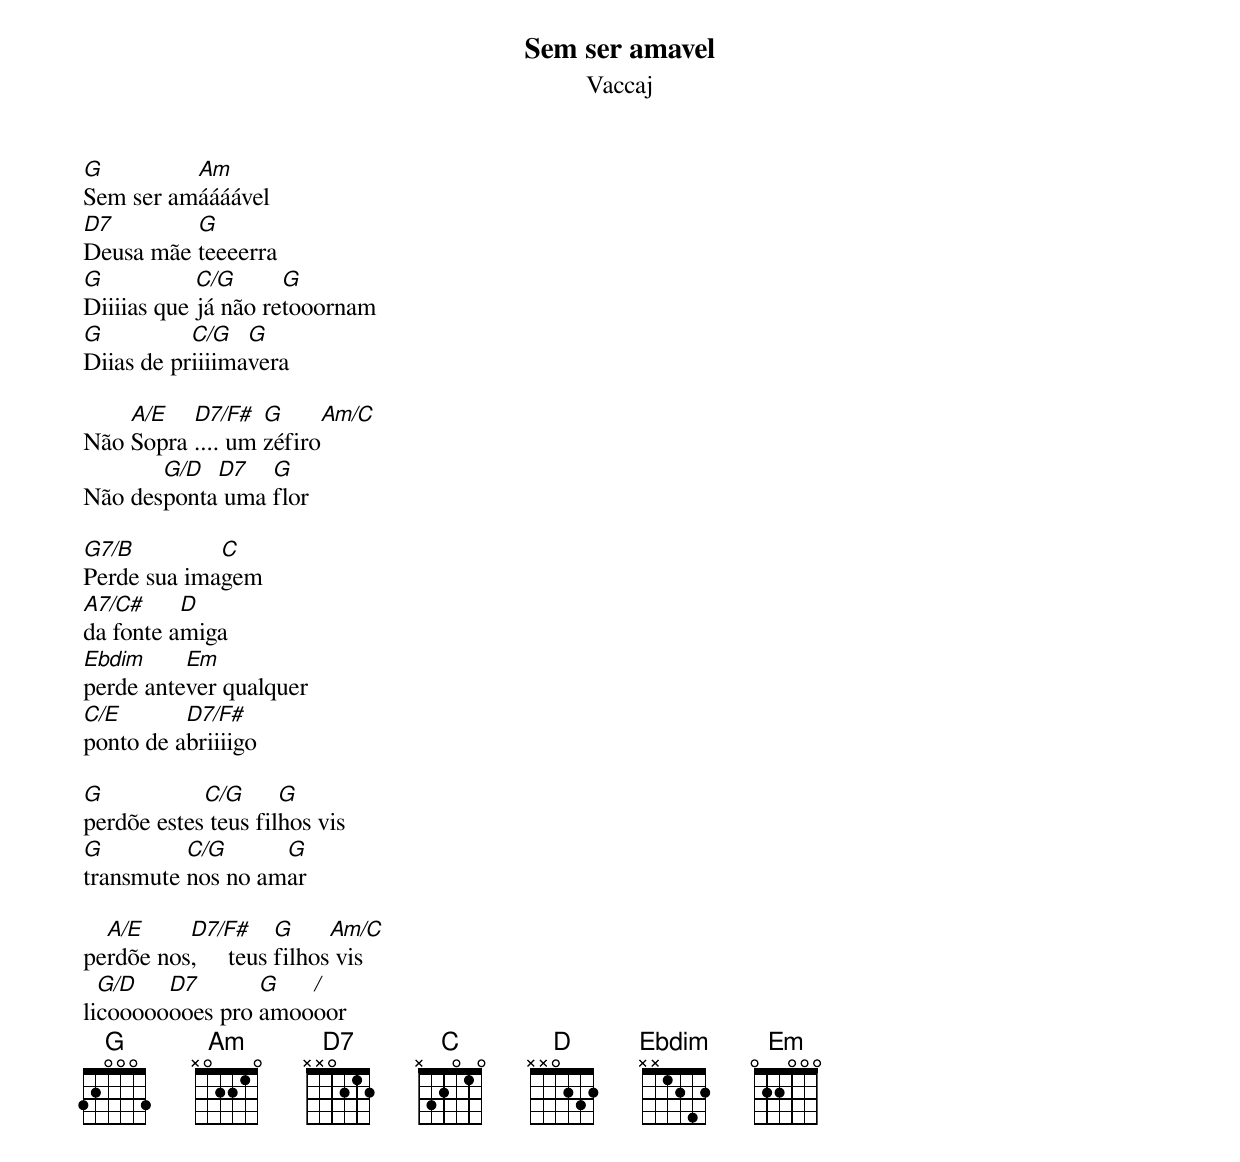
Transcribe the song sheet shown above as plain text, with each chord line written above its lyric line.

Sem ser amavel
Vaccaj

G         Am
Sem ser amáááável
D7        G
Deusa mãe teeeerra
G           C/G      G
Diiiias que já não retooornam
G          C/G   G
Diias de priiiimavera

    A/E   D7/F#   G     Am/C
Não Sopra .... um zéfiro
       G/D  D7   G
Não desponta uma flor

G7/B         C
Perde sua imagem
A7/C#     D
da fonte amiga
Ebdim     Em
perde antever qualquer
C/E       D7/F#
ponto de abriiiigo

G           C/G      G
perdõe estes teus filhos vis
G         C/G      G
transmute nos no amar

  A/E     D7/F#      G     Am/C
perdõe nos,     teus filhos vis
  G/D   D7       G   /
licoooooooes pro amoooor
